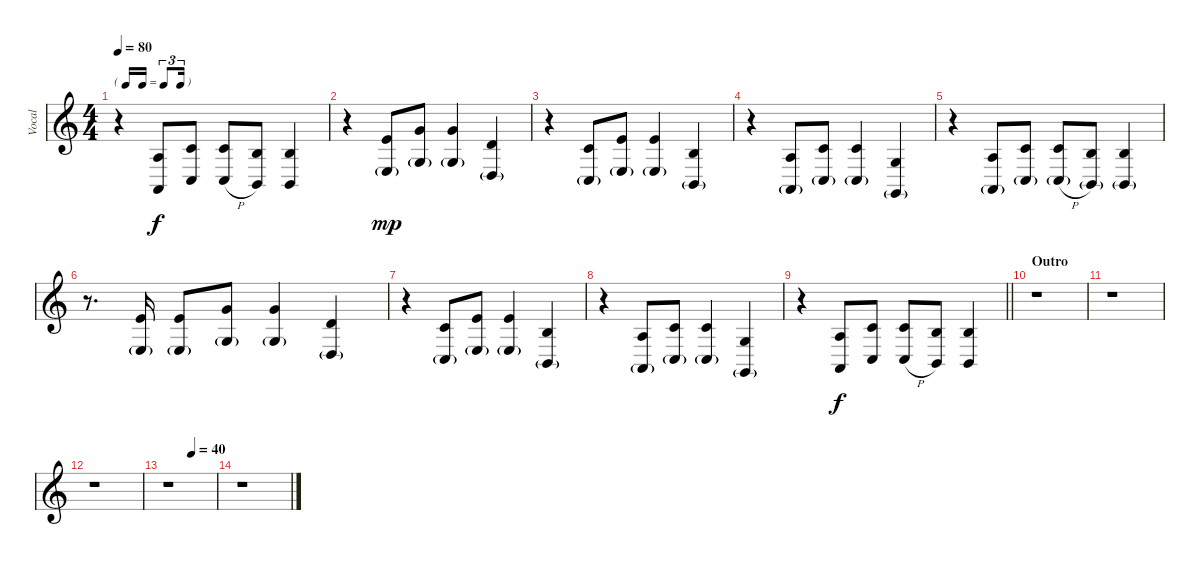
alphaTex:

\track ("Vocal" "Vocal") {instrument clarinet}
\staff {score}
\tuning (E4 B3 G3 D3 A2 E2) {hide}
\ts (4 4)
\tf triplet16th
\tempo 80
\clef g2
\ks c
r.4{dy mp} (2.3 0.5).8{dy f} (1.2 3.5).8 (1.2{h} 3.5{h}).8 (0.2 2.5).8 (0.2 2.5).4 |
r.4 (0.1 2.4{g}).8{dy mp} (3.1 0.3{g}).8 (3.1 0.3{g}).4 (3.2 0.4{g}).4 |
r.4 (1.2 3.5{g}).8 (0.1 2.4{g}).8 (0.1 2.4{g}).4 (0.2 2.5{g}).4 |
r.4 (2.3 0.5{g}).8 (1.2 3.5{g}).8 (1.2 3.5{g}).4 (0.3 3.6{g}).4 |
r.4 (2.3 0.5{g}).8 (1.2 3.5{g}).8 (1.2{h} 3.5{h g}).8 (0.2 2.5{g}).8 (0.2 2.5{g}).4 |
r.8{d} (0.1 2.4{g}).16 (0.1 2.4{g}).8 (3.1 0.3{g}).8 (3.1 0.3{g}).4 (3.2 0.4{g}).4 |
r.4 (1.2 3.5{g}).8 (0.1 2.4{g}).8 (0.1 2.4{g}).4 (0.2 2.5{g}).4 |
r.4 (2.3 0.5{g}).8 (1.2 3.5{g}).8 (1.2 3.5{g}).4 (0.3 3.6{g}).4 |
\barLineRight lightlight
r.4 (2.3 0.5).8{dy f} (1.2 3.5).8 (1.2{h} 3.5{h}).8 (0.2 2.5).8 (0.2 2.5).4 |
\section ("" "Outro")
r.1 |
r.1 |
r.1 |
\tempo (40 0.5)
r.1 |
r.1
